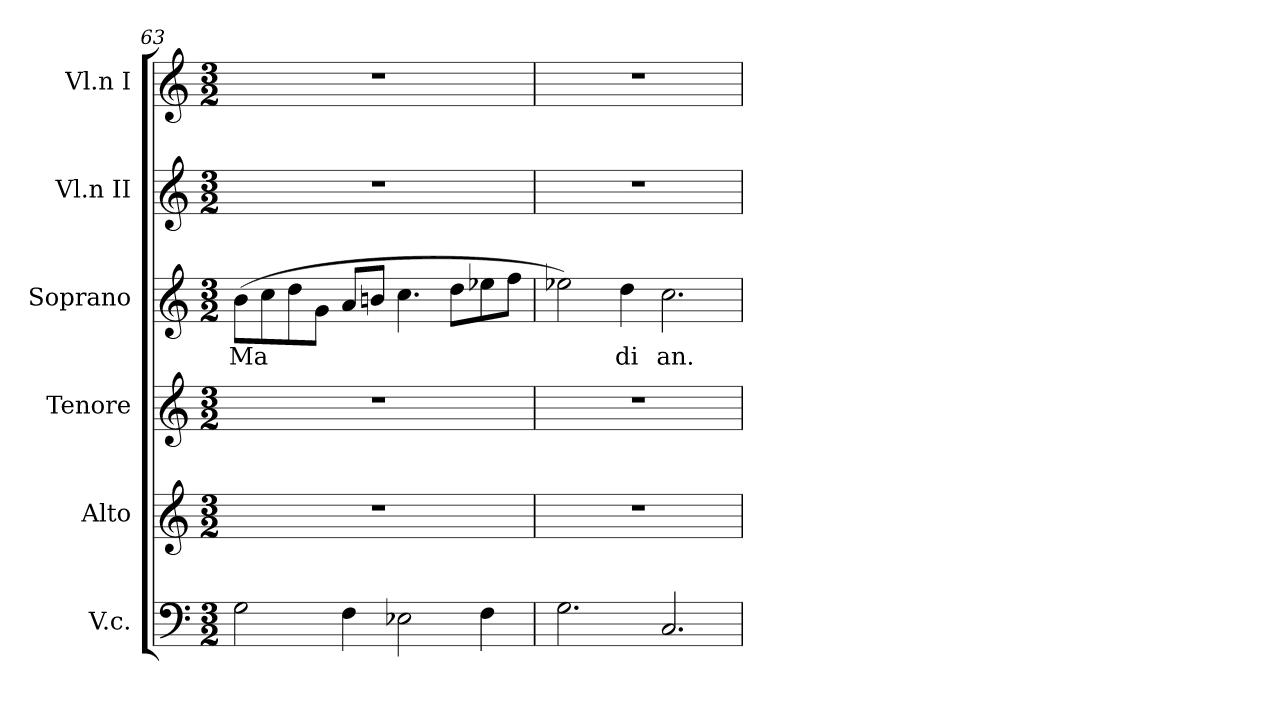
**kern	**kern	**kern	**kern	**text	**kern	**kern
*part6	*part5	*part4	*part3	*part3	*part2	*part1
*staff6	*staff5	*staff4	*staff3	*staff3	*staff2	*staff1
*I"V.c.	*I"Alto	*I"Tenore	*I"Soprano	*	*I"Vl.n II	*I"Vl.n I
*I'V.c.	*I'Alto	*I'Tenore	*I'Soprano	*	*I'Vl.n II	*I'Vl.n I
!!LO:LB:g=z
*clefF4	*clefG2	*clefG2	*clefG2	*	*clefG2	*clefG2
*k[]	*k[]	*k[]	*k[]	*	*k[]	*k[]
*C:	*C:	*C:	*C:	*	*C:	*C:
*M3/2	*M3/2	*M3/2	*M3/2	*	*M3/2	*M3/2
=63	=63	=63	=63	=63	=63	=63
!	!	!	!	!LO:LY:b	!	!
2G\	1.r	1.r	(>8b\L	Ma	1.r	1.r
.	.	.	8cc\	.	.	.
.	.	.	8dd\	.	.	.
.	.	.	8g\J	.	.	.
4F\	.	.	8a/L	.	.	.
.	.	.	8bn/J	.	.	.
2E-X\	.	.	4.cc\	.	.	.
.	.	.	8dd\L	.	.	.
4F\	.	.	8ee-X\	.	.	.
.	.	.	8ff\J	.	.	.
=64	=64	=64	=64	=64	=64	=64
2.G\	1.r	1.r	2ee-X\)	.	1.r	1.r
!	!	!	!	!LO:LY:b	!	!
.	.	.	4dd\	di	.	.
!	!	!	!	!LO:LY:b	!	!
2.C/	.	.	2.cc\	an.	.	.
=	=	=	=	=	=	=
*-	*-	*-	*-	*-	*-	*-
